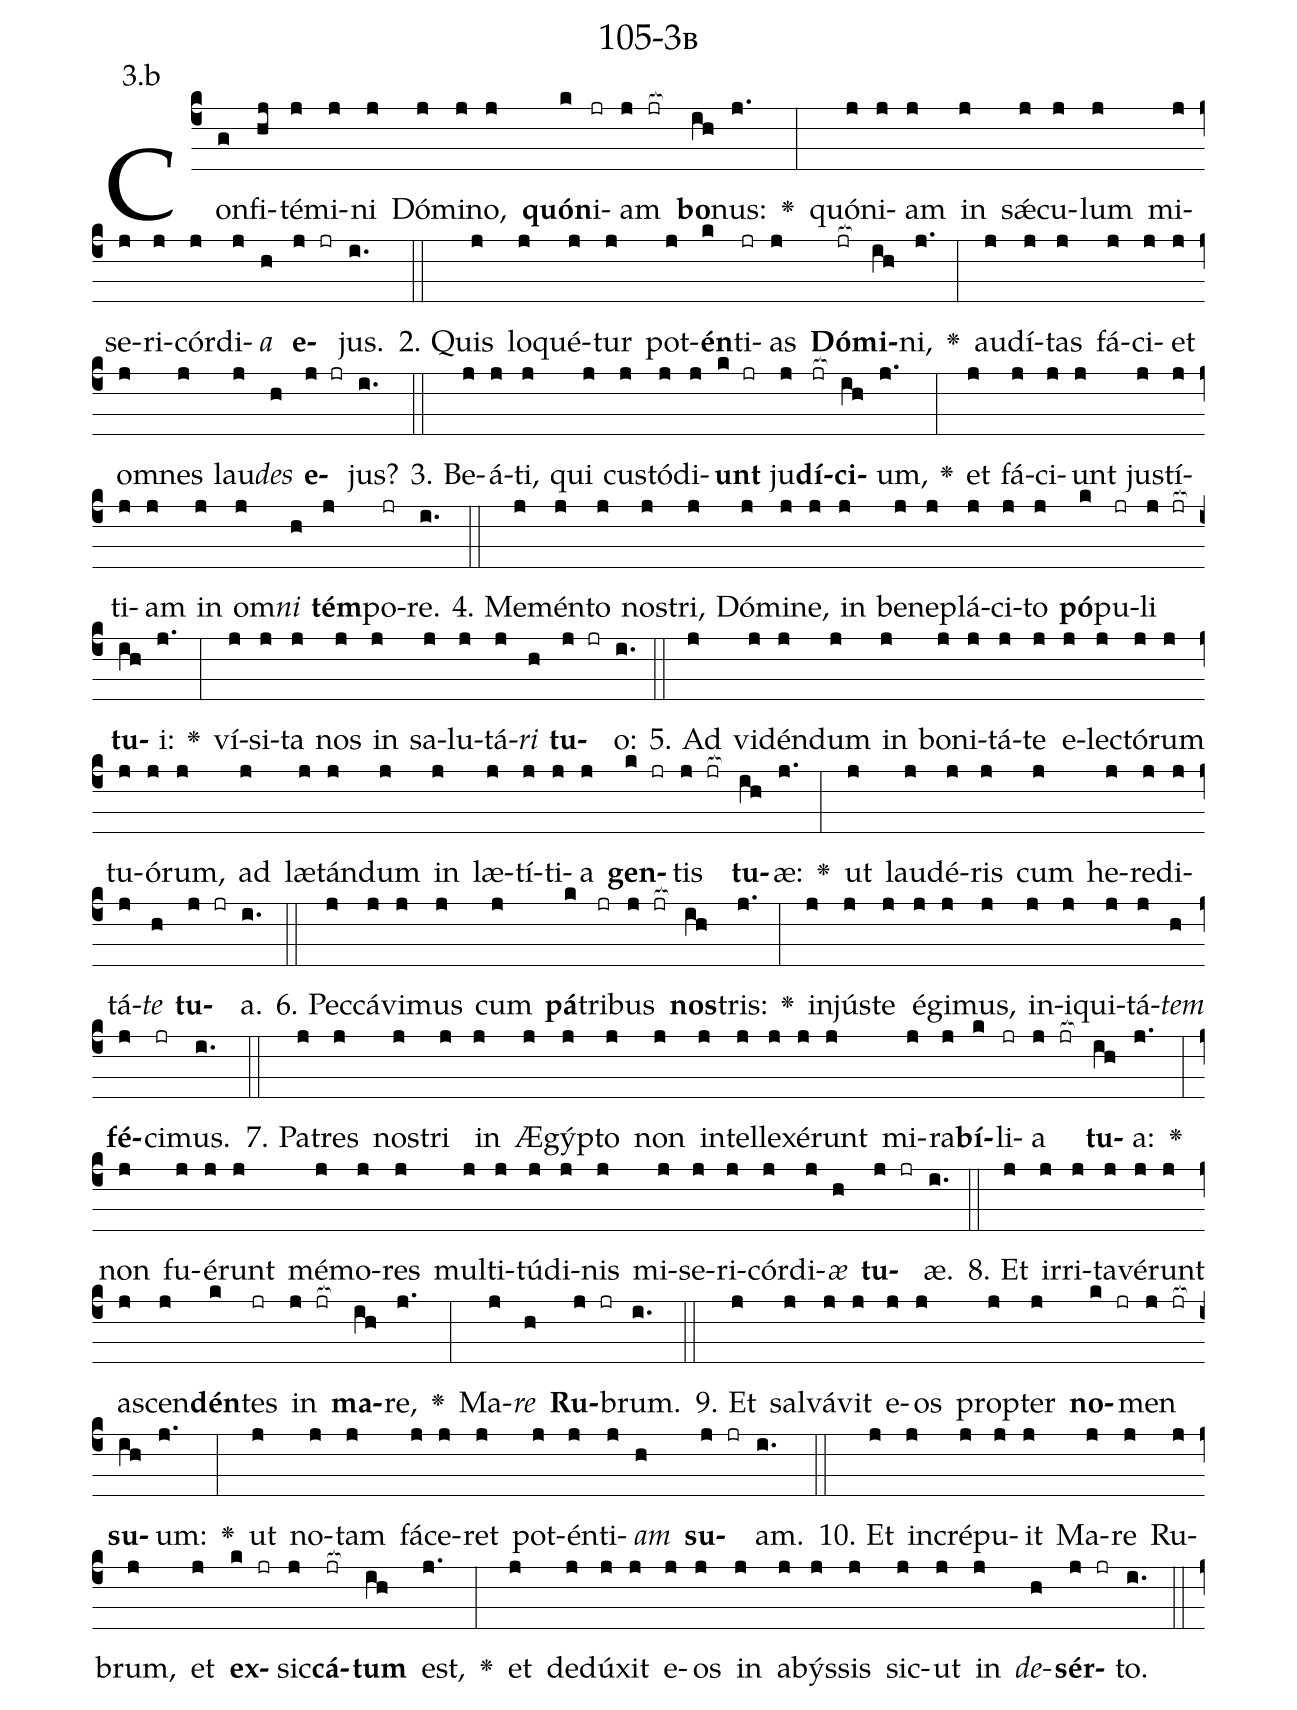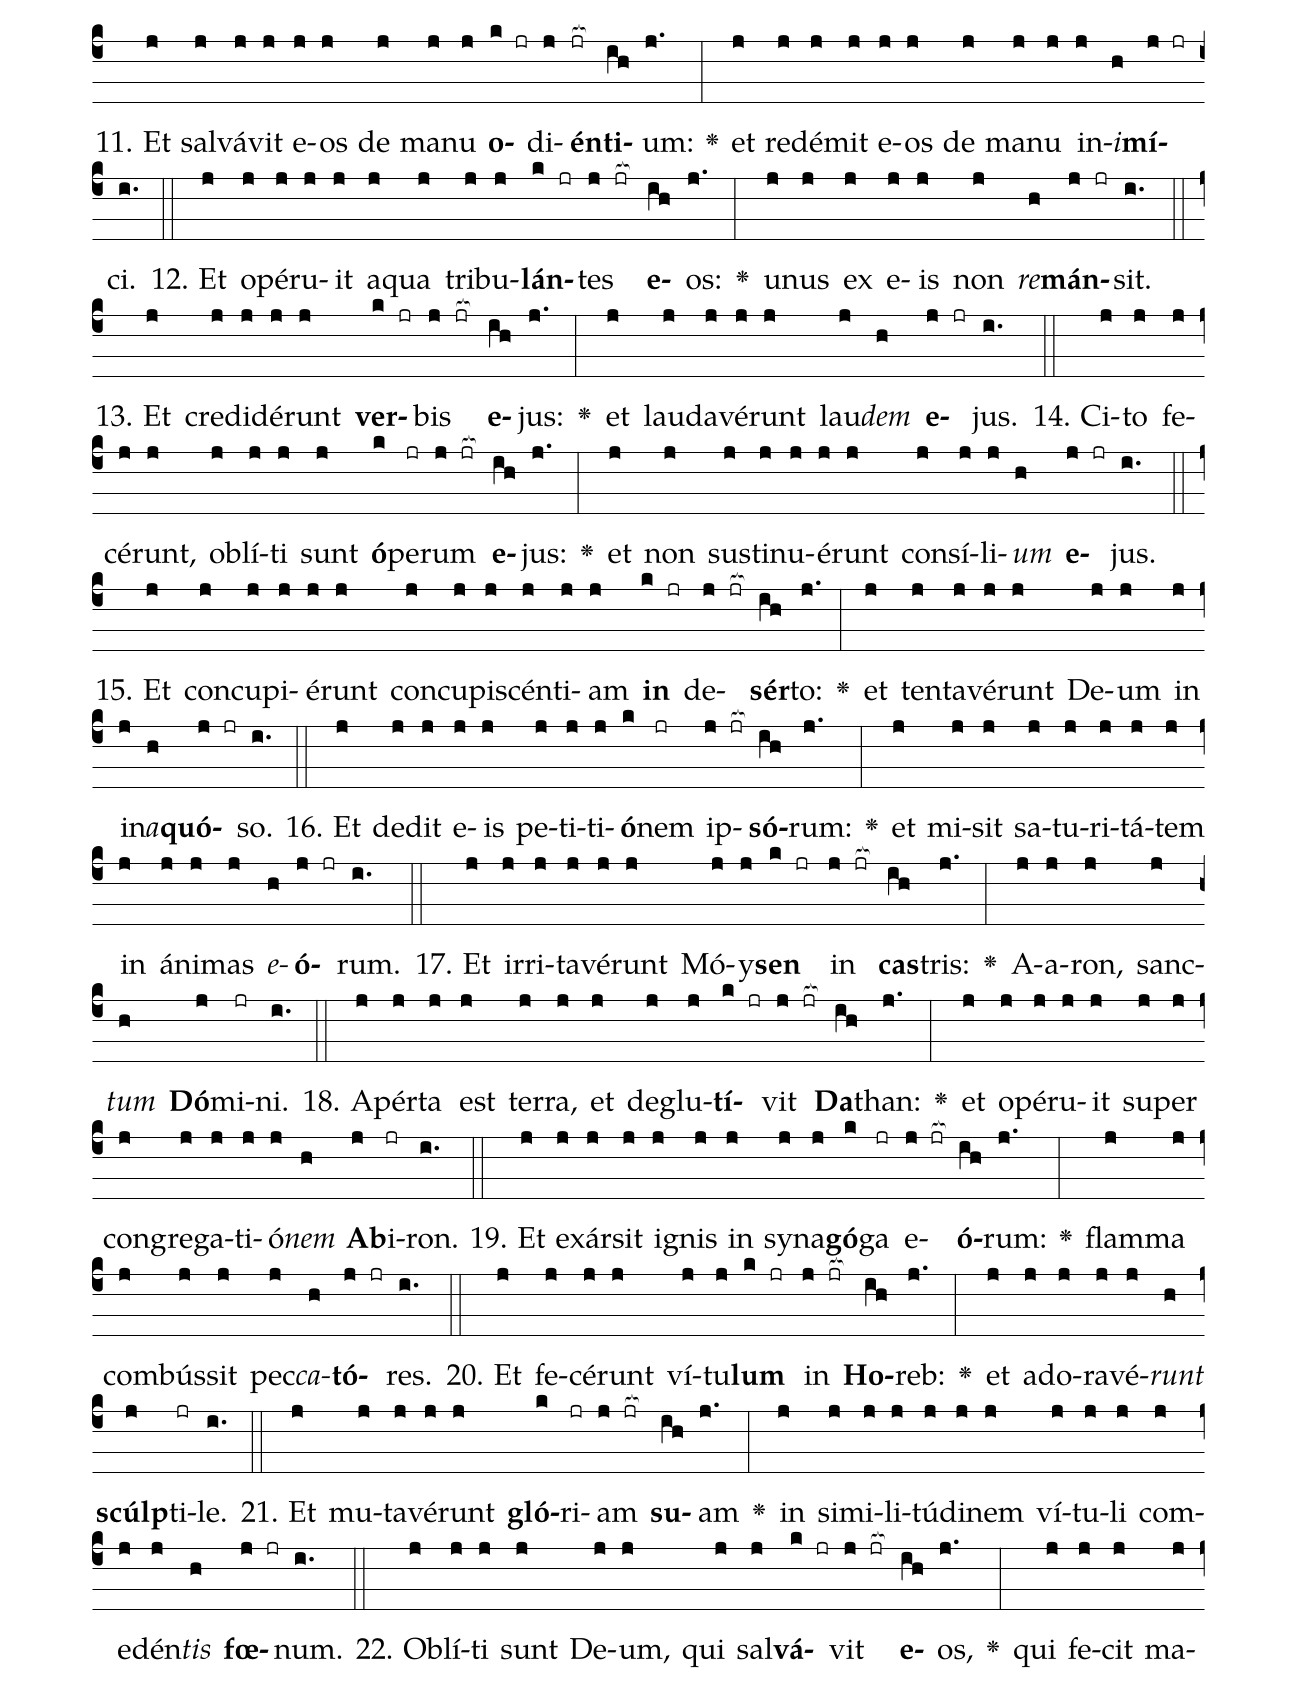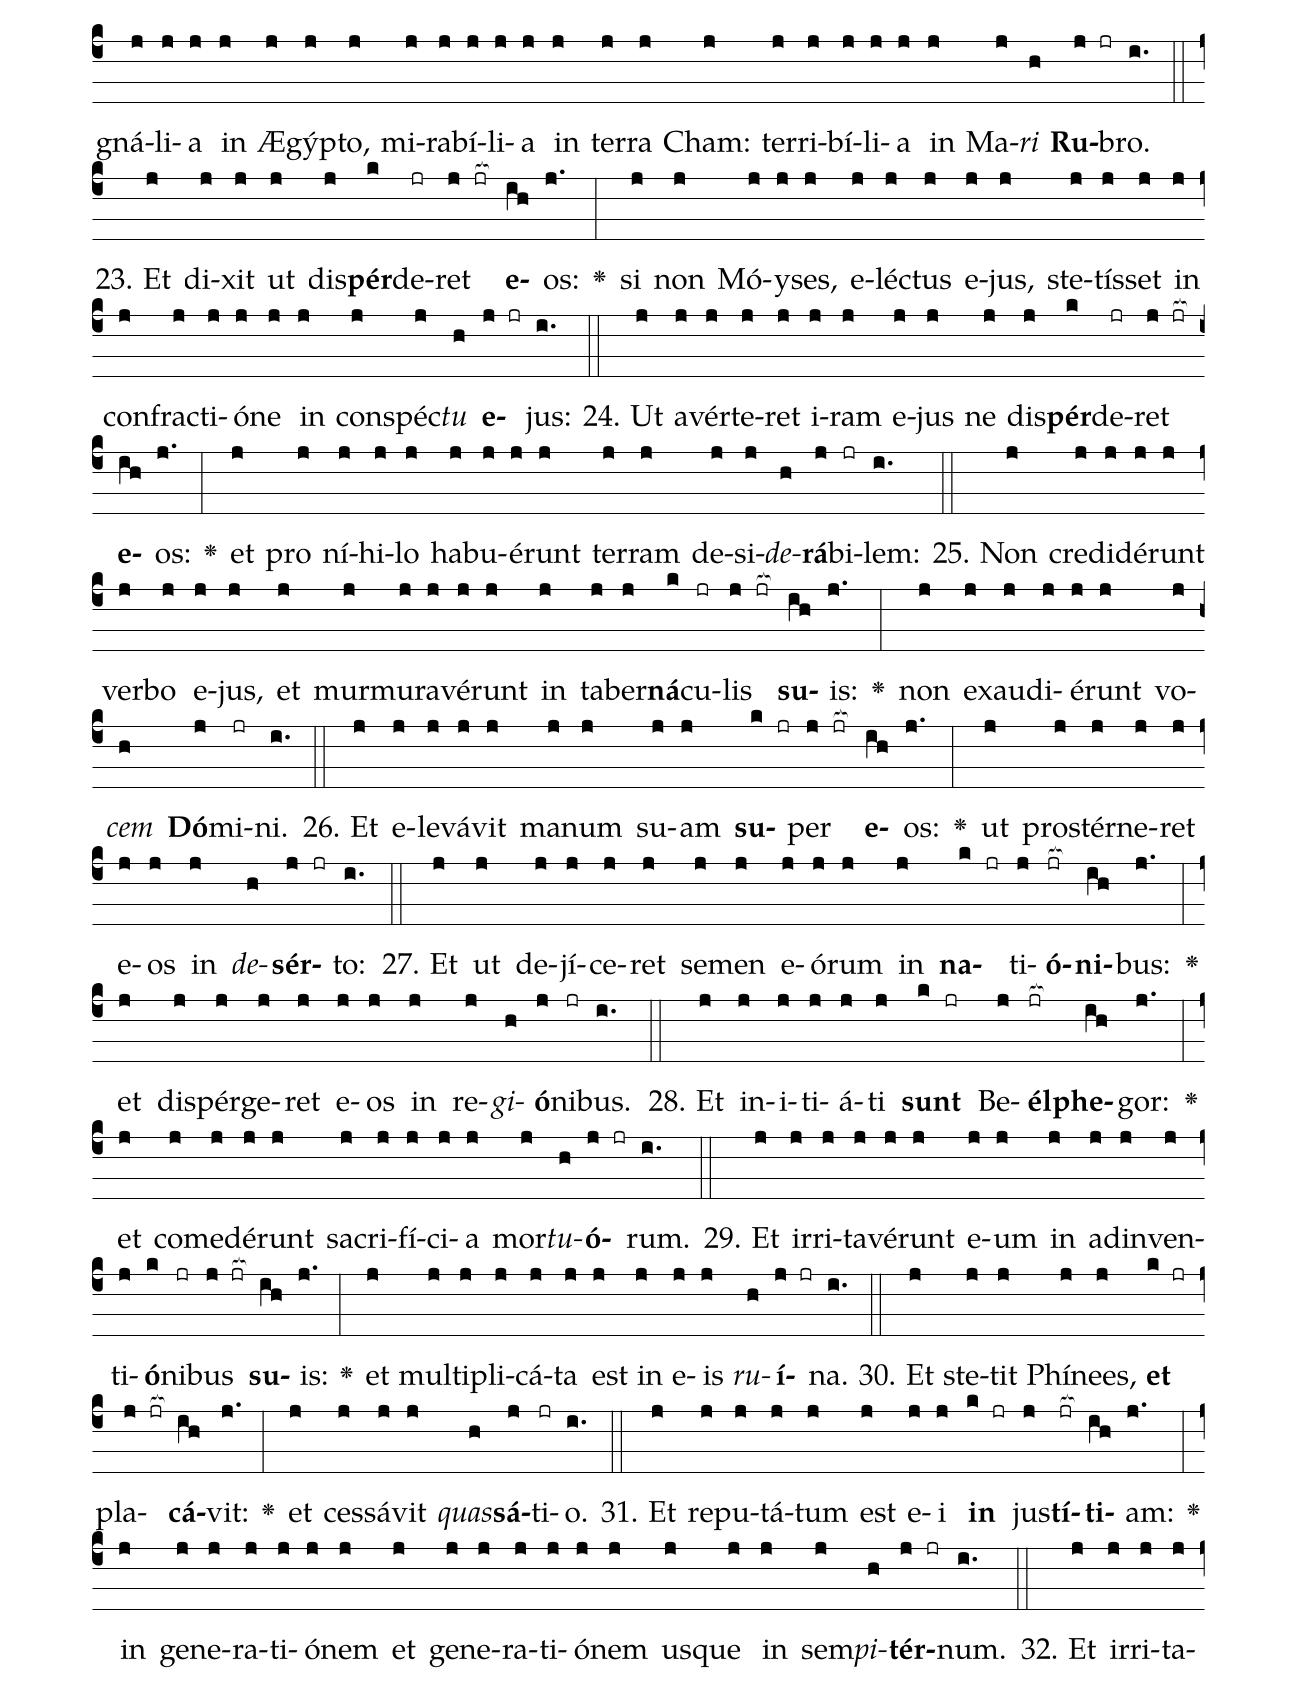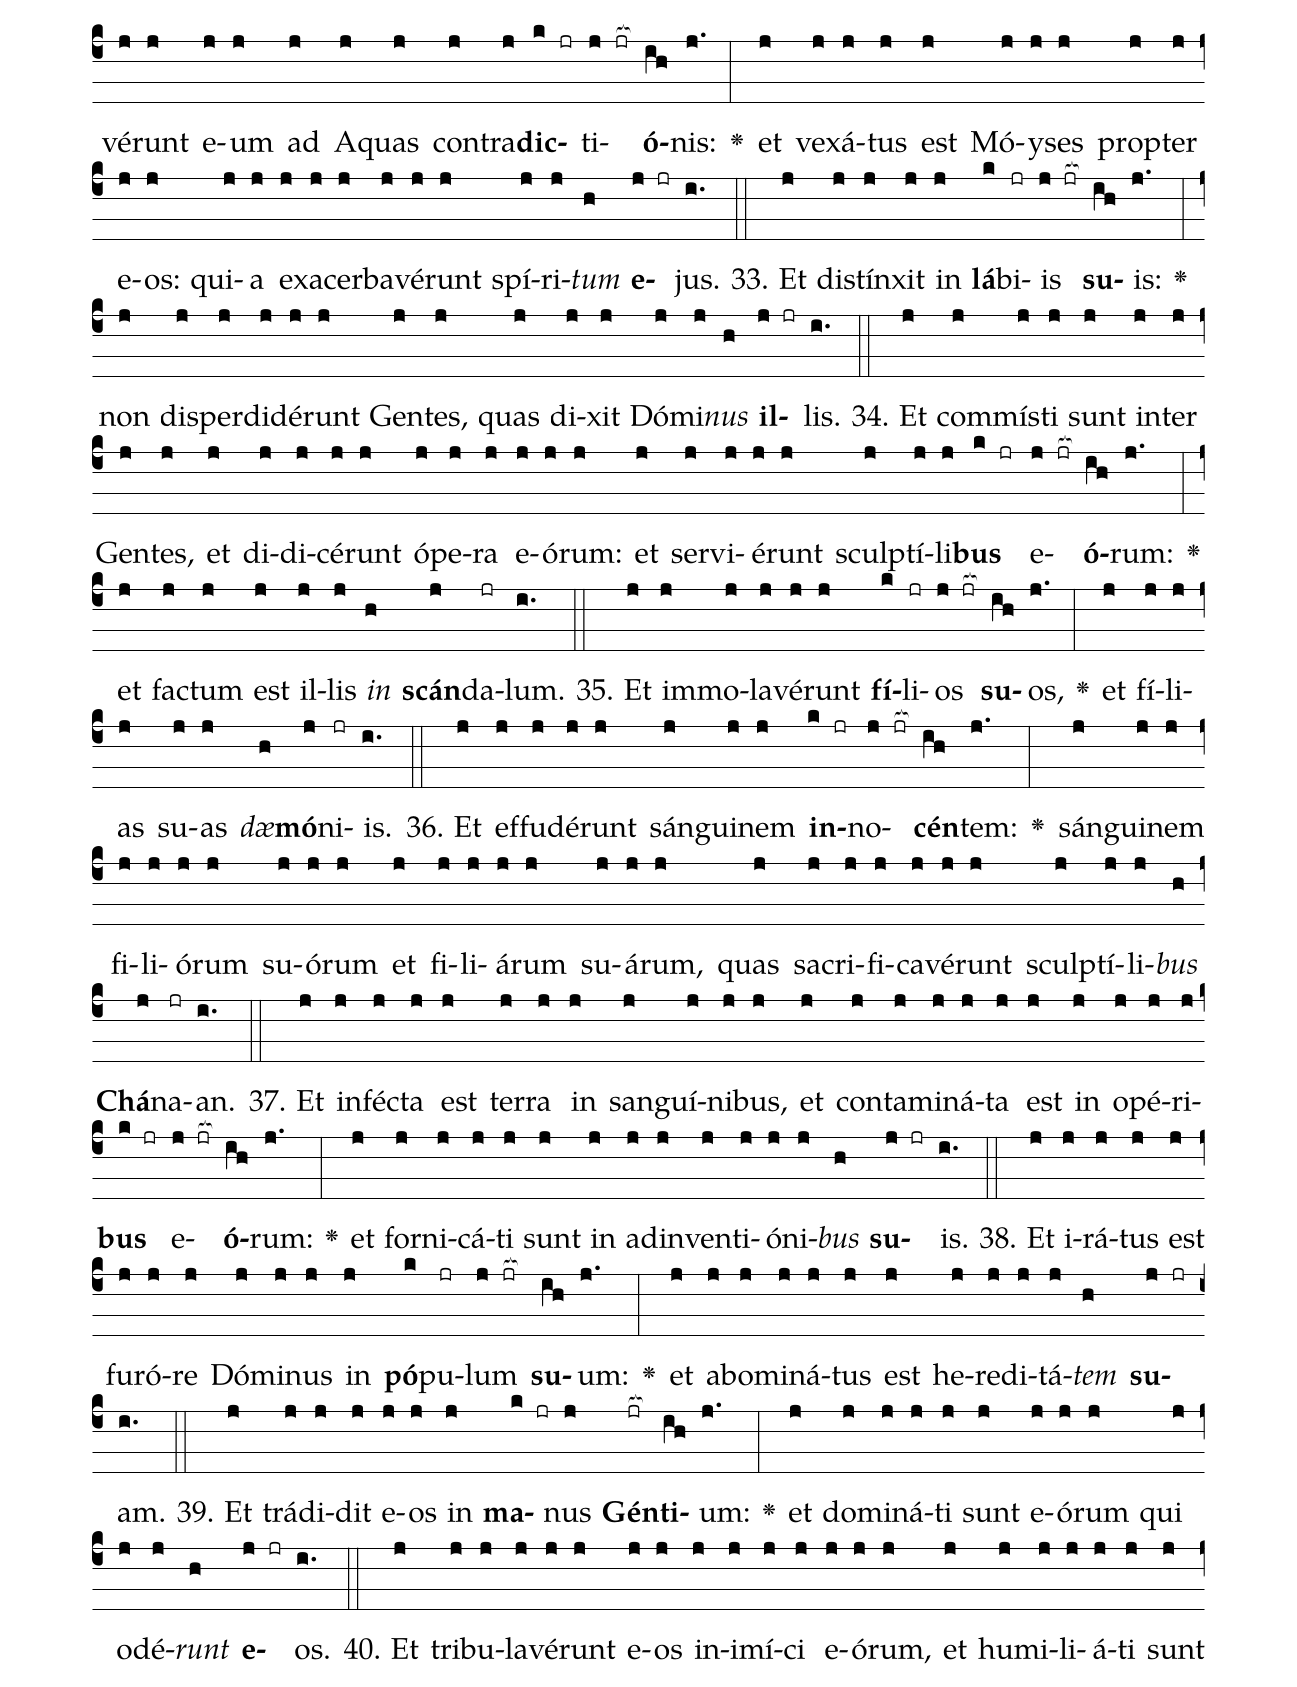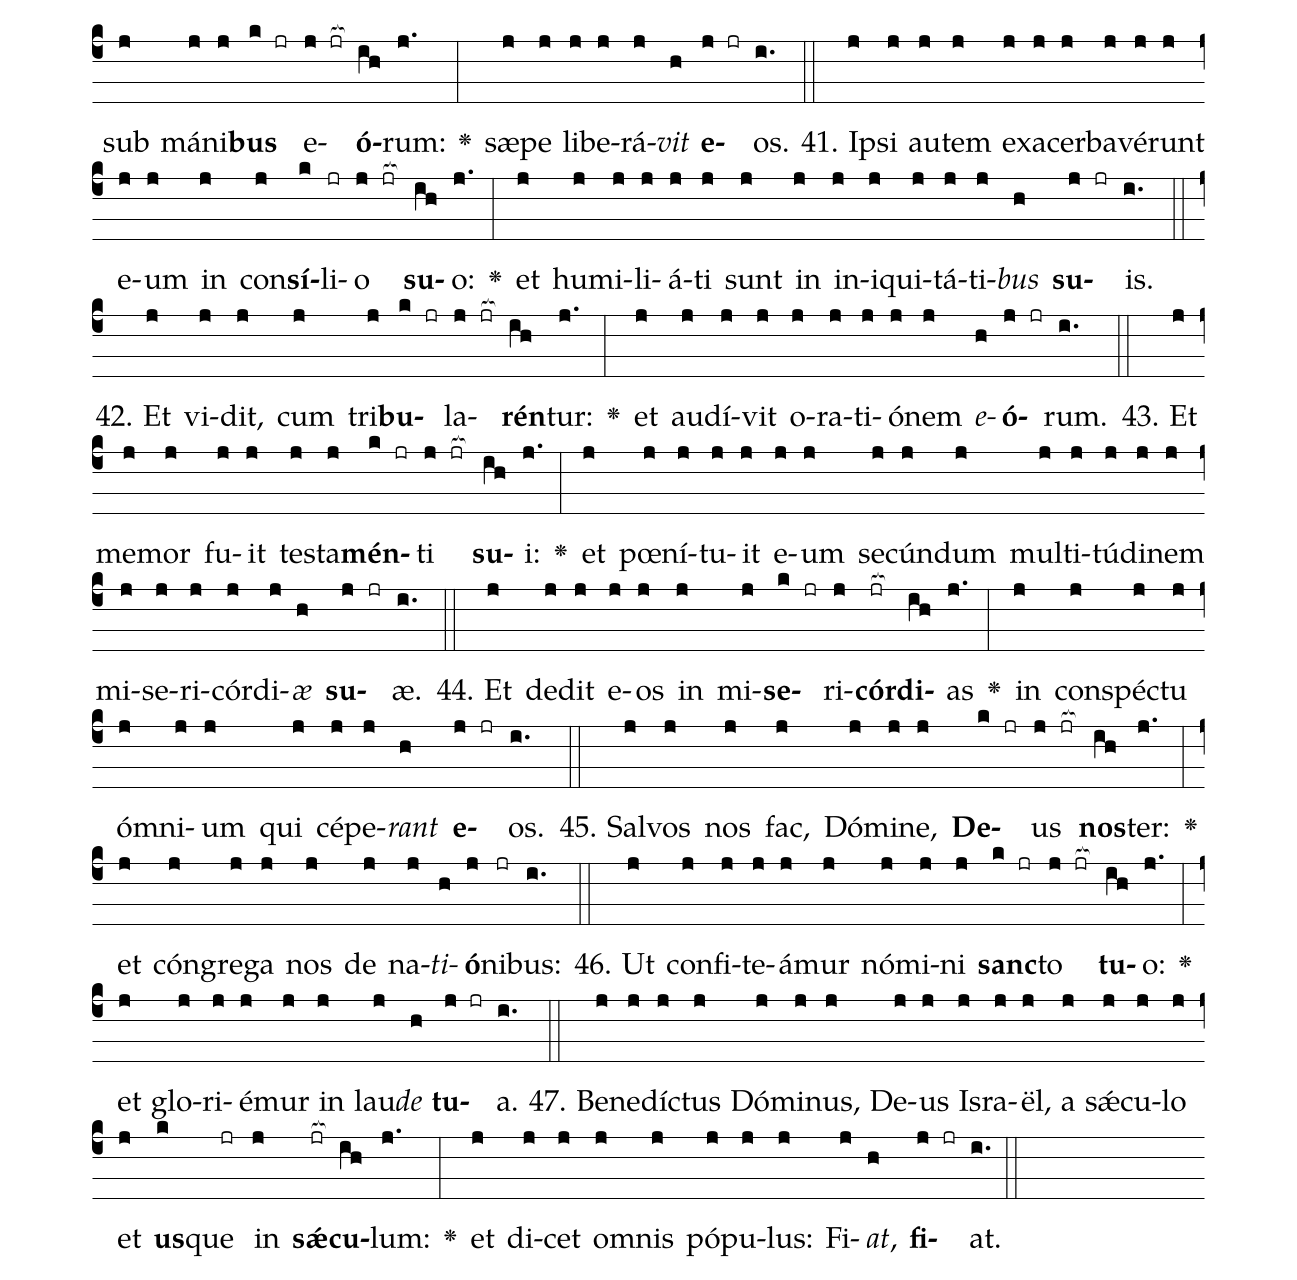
name: 105-3b;
annotation: 3.b;
%%
(c4)Con(g)fi(hj)té(j)mi(j)ni(j) Dó(j)mi(j)no,(j) <b>quón</b>(k)i(jr)am(j jr[ocb:1{]) <b>bo</b>(ih[ocb:0}])nus:(j.) <v>\greheightstar</v>(:) quón(j)i(j)am(j) in(j) sǽ(j)cu(j)lum(j) mi(j)se(j)ri(j)cór(j)di(j)<i>a</i>(h) <b>e</b>(j jr)jus.(i.) (::)
2. Quis(j) lo(j)qué(j)tur(j) pot(j)<b>én</b>(k)ti(jr)as(j) <b>Dó</b>(jr[ocb:1{])<b>mi</b>(ih[ocb:0}])ni,(j.) <v>\greheightstar</v>(:) au(j)dí(j)tas(j) fá(j)ci(j)et(j) om(j)nes(j) lau(j)<i>des</i>(h) <b>e</b>(j jr)jus?(i.) (::)
3. Be(j)á(j)ti,(j) qui(j) cus(j)tó(j)di(j)<b>unt</b>(k jr) ju(j)<b>dí</b>(jr[ocb:1{])<b>ci</b>(ih[ocb:0}])um,(j.) <v>\greheightstar</v>(:) et(j) fá(j)ci(j)unt(j) jus(j)tí(j)ti(j)am(j) in(j) om(j)<i>ni</i>(h) <b>tém</b>(j)po(jr)re.(i.) (::)
4. Me(j)mén(j)to(j) nos(j)tri,(j) Dó(j)mi(j)ne,(j) in(j) be(j)ne(j)plá(j)ci(j)to(j) <b>pó</b>(k)pu(jr)li(j jr[ocb:1{]) <b>tu</b>(ih[ocb:0}])i:(j.) <v>\greheightstar</v>(:) ví(j)si(j)ta(j) nos(j) in(j) sa(j)lu(j)tá(j)<i>ri</i>(h) <b>tu</b>(j jr)o:(i.) (::)
5. Ad(j) vi(j)dén(j)dum(j) in(j) bo(j)ni(j)tá(j)te(j) e(j)lec(j)tó(j)rum(j) tu(j)ó(j)rum,(j) ad(j) læ(j)tán(j)dum(j) in(j) læ(j)tí(j)ti(j)a(j) <b>gen</b>(k jr)tis(j jr[ocb:1{]) <b>tu</b>(ih[ocb:0}])æ:(j.) <v>\greheightstar</v>(:) ut(j) lau(j)dé(j)ris(j) cum(j) he(j)re(j)di(j)tá(j)<i>te</i>(h) <b>tu</b>(j jr)a.(i.) (::)
6. Pec(j)cá(j)vi(j)mus(j) cum(j) <b>pá</b>(k)tri(jr)bus(j jr[ocb:1{]) <b>nos</b>(ih[ocb:0}])tris:(j.) <v>\greheightstar</v>(:) in(j)jús(j)te(j) é(j)gi(j)mus,(j) in(j)i(j)qui(j)tá(j)<i>tem</i>(h) <b>fé</b>(j)ci(jr)mus.(i.) (::)
7. Pa(j)tres(j) nos(j)tri(j) in(j) Æ(j)gýp(j)to(j) non(j) in(j)tel(j)le(j)xé(j)runt(j) mi(j)ra(j)<b>bí</b>(k)li(jr)a(j jr[ocb:1{]) <b>tu</b>(ih[ocb:0}])a:(j.) <v>\greheightstar</v>(:) non(j) fu(j)é(j)runt(j) mé(j)mo(j)res(j) mul(j)ti(j)tú(j)di(j)nis(j) mi(j)se(j)ri(j)cór(j)di(j)<i>æ</i>(h) <b>tu</b>(j jr)æ.(i.) (::)
8. Et(j) ir(j)ri(j)ta(j)vé(j)runt(j) a(j)scen(j)<b>dén</b>(k)tes(jr) in(j jr[ocb:1{]) <b>ma</b>(ih[ocb:0}])re,(j.) <v>\greheightstar</v>(:) Ma(j)<i>re</i>(h) <b>Ru</b>(j jr)brum.(i.) (::)
9. Et(j) sal(j)vá(j)vit(j) e(j)os(j) prop(j)ter(j) <b>no</b>(k jr)men(j jr[ocb:1{]) <b>su</b>(ih[ocb:0}])um:(j.) <v>\greheightstar</v>(:) ut(j) no(j)tam(j) fá(j)ce(j)ret(j) pot(j)én(j)ti(j)<i>am</i>(h) <b>su</b>(j jr)am.(i.) (::)
10. Et(j) in(j)cré(j)pu(j)it(j) Ma(j)re(j) Ru(j)brum,(j) et(j) <b>ex</b>(k jr)sic(j)<b>cá</b>(jr[ocb:1{])<b>tum</b>(ih[ocb:0}]) est,(j.) <v>\greheightstar</v>(:) et(j) de(j)dú(j)xit(j) e(j)os(j) in(j) a(j)býs(j)sis(j) sic(j)ut(j) in(j) <i>de</i>(h)<b>sér</b>(j jr)to.(i.) (::)
11. Et(j) sal(j)vá(j)vit(j) e(j)os(j) de(j) ma(j)nu(j) <b>o</b>(k jr)di(j)<b>én</b>(jr[ocb:1{])<b>ti</b>(ih[ocb:0}])um:(j.) <v>\greheightstar</v>(:) et(j) red(j)é(j)mit(j) e(j)os(j) de(j) ma(j)nu(j) in(j)<i>i</i>(h)<b>mí</b>(j jr)ci.(i.) (::)
12. Et(j) o(j)pé(j)ru(j)it(j) a(j)qua(j) tri(j)bu(j)<b>lán</b>(k jr)tes(j jr[ocb:1{]) <b>e</b>(ih[ocb:0}])os:(j.) <v>\greheightstar</v>(:) u(j)nus(j) ex(j) e(j)is(j) non(j) <i>re</i>(h)<b>mán</b>(j jr)sit.(i.) (::)
13. Et(j) cre(j)di(j)dé(j)runt(j) <b>ver</b>(k jr)bis(j jr[ocb:1{]) <b>e</b>(ih[ocb:0}])jus:(j.) <v>\greheightstar</v>(:) et(j) lau(j)da(j)vé(j)runt(j) lau(j)<i>dem</i>(h) <b>e</b>(j jr)jus.(i.) (::)
14. Ci(j)to(j) fe(j)cé(j)runt,(j) ob(j)lí(j)ti(j) sunt(j) <b>ó</b>(k)pe(jr)rum(j jr[ocb:1{]) <b>e</b>(ih[ocb:0}])jus:(j.) <v>\greheightstar</v>(:) et(j) non(j) sus(j)ti(j)nu(j)é(j)runt(j) con(j)sí(j)li(j)<i>um</i>(h) <b>e</b>(j jr)jus.(i.) (::)
15. Et(j) con(j)cu(j)pi(j)é(j)runt(j) con(j)cu(j)pi(j)scén(j)ti(j)am(j) <b>in</b>(k jr) de(j jr[ocb:1{])<b>sér</b>(ih[ocb:0}])to:(j.) <v>\greheightstar</v>(:) et(j) ten(j)ta(j)vé(j)runt(j) De(j)um(j) in(j) in(j)<i>a</i>(h)<b>quó</b>(j jr)so.(i.) (::)
16. Et(j) de(j)dit(j) e(j)is(j) pe(j)ti(j)ti(j)<b>ó</b>(k)nem(jr) ip(j jr[ocb:1{])<b>só</b>(ih[ocb:0}])rum:(j.) <v>\greheightstar</v>(:) et(j) mi(j)sit(j) sa(j)tu(j)ri(j)tá(j)tem(j) in(j) á(j)ni(j)mas(j) <i>e</i>(h)<b>ó</b>(j jr)rum.(i.) (::)
17. Et(j) ir(j)ri(j)ta(j)vé(j)runt(j) Mó(j)y(j)<b>sen</b>(k jr) in(j jr[ocb:1{]) <b>cas</b>(ih[ocb:0}])tris:(j.) <v>\greheightstar</v>(:) A(j)a(j)ron,(j) sanc(j)<i>tum</i>(h) <b>Dó</b>(j)mi(jr)ni.(i.) (::)
18. A(j)pér(j)ta(j) est(j) ter(j)ra,(j) et(j) de(j)glu(j)<b>tí</b>(k jr)vit(j jr[ocb:1{]) <b>Da</b>(ih[ocb:0}])than:(j.) <v>\greheightstar</v>(:) et(j) o(j)pé(j)ru(j)it(j) su(j)per(j) con(j)gre(j)ga(j)ti(j)ó(j)<i>nem</i>(h) <b>Ab</b>(j)i(jr)ron.(i.) (::)
19. Et(j) ex(j)ár(j)sit(j) i(j)gnis(j) in(j) sy(j)na(j)<b>gó</b>(k)ga(jr) e(j jr[ocb:1{])<b>ó</b>(ih[ocb:0}])rum:(j.) <v>\greheightstar</v>(:) flam(j)ma(j) com(j)bús(j)sit(j) pec(j)<i>ca</i>(h)<b>tó</b>(j jr)res.(i.) (::)
20. Et(j) fe(j)cé(j)runt(j) ví(j)tu(j)<b>lum</b>(k jr) in(j jr[ocb:1{]) <b>Ho</b>(ih[ocb:0}])reb:(j.) <v>\greheightstar</v>(:) et(j) ad(j)o(j)ra(j)vé(j)<i>runt</i>(h) <b>scúlp</b>(j)ti(jr)le.(i.) (::)
21. Et(j) mu(j)ta(j)vé(j)runt(j) <b>gló</b>(k)ri(jr)am(j jr[ocb:1{]) <b>su</b>(ih[ocb:0}])am(j.) <v>\greheightstar</v>(:) in(j) si(j)mi(j)li(j)tú(j)di(j)nem(j) ví(j)tu(j)li(j) com(j)e(j)dén(j)<i>tis</i>(h) <b>fœ</b>(j jr)num.(i.) (::)
22. Ob(j)lí(j)ti(j) sunt(j) De(j)um,(j) qui(j) sal(j)<b>vá</b>(k jr)vit(j jr[ocb:1{]) <b>e</b>(ih[ocb:0}])os,(j.) <v>\greheightstar</v>(:) qui(j) fe(j)cit(j) ma(j)gná(j)li(j)a(j) in(j) Æ(j)gýp(j)to,(j) mi(j)ra(j)bí(j)li(j)a(j) in(j) ter(j)ra(j) Cham:(j) ter(j)ri(j)bí(j)li(j)a(j) in(j) Ma(j)<i>ri</i>(h) <b>Ru</b>(j jr)bro.(i.) (::)
23. Et(j) di(j)xit(j) ut(j) dis(j)<b>pér</b>(k)de(jr)ret(j jr[ocb:1{]) <b>e</b>(ih[ocb:0}])os:(j.) <v>\greheightstar</v>(:) si(j) non(j) Mó(j)y(j)ses,(j) e(j)léc(j)tus(j) e(j)jus,(j) ste(j)tís(j)set(j) in(j) con(j)frac(j)ti(j)ó(j)ne(j) in(j) con(j)spéc(j)<i>tu</i>(h) <b>e</b>(j jr)jus:(i.) (::)
24. Ut(j) a(j)vér(j)te(j)ret(j) i(j)ram(j) e(j)jus(j) ne(j) dis(j)<b>pér</b>(k)de(jr)ret(j jr[ocb:1{]) <b>e</b>(ih[ocb:0}])os:(j.) <v>\greheightstar</v>(:) et(j) pro(j) ní(j)hi(j)lo(j) ha(j)bu(j)é(j)runt(j) ter(j)ram(j) de(j)si(j)<i>de</i>(h)<b>rá</b>(j)bi(jr)lem:(i.) (::)
25. Non(j) cre(j)di(j)dé(j)runt(j) ver(j)bo(j) e(j)jus,(j) et(j) mur(j)mu(j)ra(j)vé(j)runt(j) in(j) ta(j)ber(j)<b>ná</b>(k)cu(jr)lis(j jr[ocb:1{]) <b>su</b>(ih[ocb:0}])is:(j.) <v>\greheightstar</v>(:) non(j) ex(j)au(j)di(j)é(j)runt(j) vo(j)<i>cem</i>(h) <b>Dó</b>(j)mi(jr)ni.(i.) (::)
26. Et(j) e(j)le(j)vá(j)vit(j) ma(j)num(j) su(j)am(j) <b>su</b>(k jr)per(j jr[ocb:1{]) <b>e</b>(ih[ocb:0}])os:(j.) <v>\greheightstar</v>(:) ut(j) pro(j)stér(j)ne(j)ret(j) e(j)os(j) in(j) <i>de</i>(h)<b>sér</b>(j jr)to:(i.) (::)
27. Et(j) ut(j) de(j)jí(j)ce(j)ret(j) se(j)men(j) e(j)ó(j)rum(j) in(j) <b>na</b>(k jr)ti(j)<b>ó</b>(jr[ocb:1{])<b>ni</b>(ih[ocb:0}])bus:(j.) <v>\greheightstar</v>(:) et(j) di(j)spér(j)ge(j)ret(j) e(j)os(j) in(j) re(j)<i>gi</i>(h)<b>ó</b>(j)ni(jr)bus.(i.) (::)
28. Et(j) in(j)i(j)ti(j)á(j)ti(j) <b>sunt</b>(k jr) Be(j)<b>él</b>(jr[ocb:1{])<b>phe</b>(ih[ocb:0}])gor:(j.) <v>\greheightstar</v>(:) et(j) com(j)e(j)dé(j)runt(j) sa(j)cri(j)fí(j)ci(j)a(j) mor(j)<i>tu</i>(h)<b>ó</b>(j jr)rum.(i.) (::)
29. Et(j) ir(j)ri(j)ta(j)vé(j)runt(j) e(j)um(j) in(j) ad(j)in(j)ven(j)ti(j)<b>ó</b>(k)ni(jr)bus(j jr[ocb:1{]) <b>su</b>(ih[ocb:0}])is:(j.) <v>\greheightstar</v>(:) et(j) mul(j)ti(j)pli(j)cá(j)ta(j) est(j) in(j) e(j)is(j) <i>ru</i>(h)<b>í</b>(j jr)na.(i.) (::)
30. Et(j) ste(j)tit(j) Phí(j)nees,(j) <b>et</b>(k jr) pla(j jr[ocb:1{])<b>cá</b>(ih[ocb:0}])vit:(j.) <v>\greheightstar</v>(:) et(j) ces(j)sá(j)vit(j) <i>quas</i>(h)<b>sá</b>(j)ti(jr)o.(i.) (::)
31. Et(j) re(j)pu(j)tá(j)tum(j) est(j) e(j)i(j) <b>in</b>(k jr) jus(j)<b>tí</b>(jr[ocb:1{])<b>ti</b>(ih[ocb:0}])am:(j.) <v>\greheightstar</v>(:) in(j) ge(j)ne(j)ra(j)ti(j)ó(j)nem(j) et(j) ge(j)ne(j)ra(j)ti(j)ó(j)nem(j) us(j)que(j) in(j) sem(j)<i>pi</i>(h)<b>tér</b>(j jr)num.(i.) (::)
32. Et(j) ir(j)ri(j)ta(j)vé(j)runt(j) e(j)um(j) ad(j) A(j)quas(j) con(j)tra(j)<b>dic</b>(k jr)ti(j jr[ocb:1{])<b>ó</b>(ih[ocb:0}])nis:(j.) <v>\greheightstar</v>(:) et(j) ve(j)xá(j)tus(j) est(j) Mó(j)y(j)ses(j) prop(j)ter(j) e(j)os:(j) qui(j)a(j) ex(j)a(j)cer(j)ba(j)vé(j)runt(j) spí(j)ri(j)<i>tum</i>(h) <b>e</b>(j jr)jus.(i.) (::)
33. Et(j) di(j)stín(j)xit(j) in(j) <b>lá</b>(k)bi(jr)is(j jr[ocb:1{]) <b>su</b>(ih[ocb:0}])is:(j.) <v>\greheightstar</v>(:) non(j) dis(j)per(j)di(j)dé(j)runt(j) Gen(j)tes,(j) quas(j) di(j)xit(j) Dó(j)mi(j)<i>nus</i>(h) <b>il</b>(j jr)lis.(i.) (::)
34. Et(j) com(j)mís(j)ti(j) sunt(j) in(j)ter(j) Gen(j)tes,(j) et(j) di(j)di(j)cé(j)runt(j) ó(j)pe(j)ra(j) e(j)ó(j)rum:(j) et(j) ser(j)vi(j)é(j)runt(j) sculp(j)tí(j)li(j)<b>bus</b>(k jr) e(j jr[ocb:1{])<b>ó</b>(ih[ocb:0}])rum:(j.) <v>\greheightstar</v>(:) et(j) fac(j)tum(j) est(j) il(j)lis(j) <i>in</i>(h) <b>scán</b>(j)da(jr)lum.(i.) (::)
35. Et(j) im(j)mo(j)la(j)vé(j)runt(j) <b>fí</b>(k)li(jr)os(j jr[ocb:1{]) <b>su</b>(ih[ocb:0}])os,(j.) <v>\greheightstar</v>(:) et(j) fí(j)li(j)as(j) su(j)as(j) <i>dæ</i>(h)<b>mó</b>(j)ni(jr)is.(i.) (::)
36. Et(j) ef(j)fu(j)dé(j)runt(j) sán(j)gui(j)nem(j) <b>in</b>(k jr)no(j jr[ocb:1{])<b>cén</b>(ih[ocb:0}])tem:(j.) <v>\greheightstar</v>(:) sán(j)gui(j)nem(j) fi(j)li(j)ó(j)rum(j) su(j)ó(j)rum(j) et(j) fi(j)li(j)á(j)rum(j) su(j)á(j)rum,(j) quas(j) sa(j)cri(j)fi(j)ca(j)vé(j)runt(j) sculp(j)tí(j)li(j)<i>bus</i>(h) <b>Chá</b>(j)na(jr)an.(i.) (::)
37. Et(j) in(j)féc(j)ta(j) est(j) ter(j)ra(j) in(j) san(j)guí(j)ni(j)bus,(j) et(j) con(j)ta(j)mi(j)ná(j)ta(j) est(j) in(j) o(j)pé(j)ri(j)<b>bus</b>(k jr) e(j jr[ocb:1{])<b>ó</b>(ih[ocb:0}])rum:(j.) <v>\greheightstar</v>(:) et(j) for(j)ni(j)cá(j)ti(j) sunt(j) in(j) ad(j)in(j)ven(j)ti(j)ó(j)ni(j)<i>bus</i>(h) <b>su</b>(j jr)is.(i.) (::)
38. Et(j) i(j)rá(j)tus(j) est(j) fu(j)ró(j)re(j) Dó(j)mi(j)nus(j) in(j) <b>pó</b>(k)pu(jr)lum(j jr[ocb:1{]) <b>su</b>(ih[ocb:0}])um:(j.) <v>\greheightstar</v>(:) et(j) ab(j)o(j)mi(j)ná(j)tus(j) est(j) he(j)re(j)di(j)tá(j)<i>tem</i>(h) <b>su</b>(j jr)am.(i.) (::)
39. Et(j) trá(j)di(j)dit(j) e(j)os(j) in(j) <b>ma</b>(k jr)nus(j) <b>Gén</b>(jr[ocb:1{])<b>ti</b>(ih[ocb:0}])um:(j.) <v>\greheightstar</v>(:) et(j) do(j)mi(j)ná(j)ti(j) sunt(j) e(j)ó(j)rum(j) qui(j) o(j)dé(j)<i>runt</i>(h) <b>e</b>(j jr)os.(i.) (::)
40. Et(j) tri(j)bu(j)la(j)vé(j)runt(j) e(j)os(j) in(j)i(j)mí(j)ci(j) e(j)ó(j)rum,(j) et(j) hu(j)mi(j)li(j)á(j)ti(j) sunt(j) sub(j) má(j)ni(j)<b>bus</b>(k jr) e(j jr[ocb:1{])<b>ó</b>(ih[ocb:0}])rum:(j.) <v>\greheightstar</v>(:) sæ(j)pe(j) li(j)be(j)rá(j)<i>vit</i>(h) <b>e</b>(j jr)os.(i.) (::)
41. Ip(j)si(j) au(j)tem(j) ex(j)a(j)cer(j)ba(j)vé(j)runt(j) e(j)um(j) in(j) con(j)<b>sí</b>(k)li(jr)o(j jr[ocb:1{]) <b>su</b>(ih[ocb:0}])o:(j.) <v>\greheightstar</v>(:) et(j) hu(j)mi(j)li(j)á(j)ti(j) sunt(j) in(j) in(j)i(j)qui(j)tá(j)ti(j)<i>bus</i>(h) <b>su</b>(j jr)is.(i.) (::)
42. Et(j) vi(j)dit,(j) cum(j) tri(j)<b>bu</b>(k jr)la(j jr[ocb:1{])<b>rén</b>(ih[ocb:0}])tur:(j.) <v>\greheightstar</v>(:) et(j) au(j)dí(j)vit(j) o(j)ra(j)ti(j)ó(j)nem(j) <i>e</i>(h)<b>ó</b>(j jr)rum.(i.) (::)
43. Et(j) me(j)mor(j) fu(j)it(j) tes(j)ta(j)<b>mén</b>(k jr)ti(j jr[ocb:1{]) <b>su</b>(ih[ocb:0}])i:(j.) <v>\greheightstar</v>(:) et(j) pœ(j)ní(j)tu(j)it(j) e(j)um(j) se(j)cún(j)dum(j) mul(j)ti(j)tú(j)di(j)nem(j) mi(j)se(j)ri(j)cór(j)di(j)<i>æ</i>(h) <b>su</b>(j jr)æ.(i.) (::)
44. Et(j) de(j)dit(j) e(j)os(j) in(j) mi(j)<b>se</b>(k jr)ri(j)<b>cór</b>(jr[ocb:1{])<b>di</b>(ih[ocb:0}])as(j.) <v>\greheightstar</v>(:) in(j) con(j)spéc(j)tu(j) óm(j)ni(j)um(j) qui(j) cé(j)pe(j)<i>rant</i>(h) <b>e</b>(j jr)os.(i.) (::)
45. Sal(j)vos(j) nos(j) fac,(j) Dó(j)mi(j)ne,(j) <b>De</b>(k jr)us(j jr[ocb:1{]) <b>nos</b>(ih[ocb:0}])ter:(j.) <v>\greheightstar</v>(:) et(j) cón(j)gre(j)ga(j) nos(j) de(j) na(j)<i>ti</i>(h)<b>ó</b>(j)ni(jr)bus:(i.) (::)
46. Ut(j) con(j)fi(j)te(j)á(j)mur(j) nó(j)mi(j)ni(j) <b>sanc</b>(k jr)to(j jr[ocb:1{]) <b>tu</b>(ih[ocb:0}])o:(j.) <v>\greheightstar</v>(:) et(j) glo(j)ri(j)é(j)mur(j) in(j) lau(j)<i>de</i>(h) <b>tu</b>(j jr)a.(i.) (::)
47. Be(j)ne(j)díc(j)tus(j) Dó(j)mi(j)nus,(j) De(j)us(j) Is(j)ra(j)ël,(j) a(j) sǽ(j)cu(j)lo(j) et(j) <b>us</b>(k)que(jr) in(j) <b>sǽ</b>(jr[ocb:1{])<b>cu</b>(ih[ocb:0}])lum:(j.) <v>\greheightstar</v>(:) et(j) di(j)cet(j) om(j)nis(j) pó(j)pu(j)lus:(j) Fi(j)<i>at</i>,(h) <b>fi</b>(j jr)at.(i.) (::)
